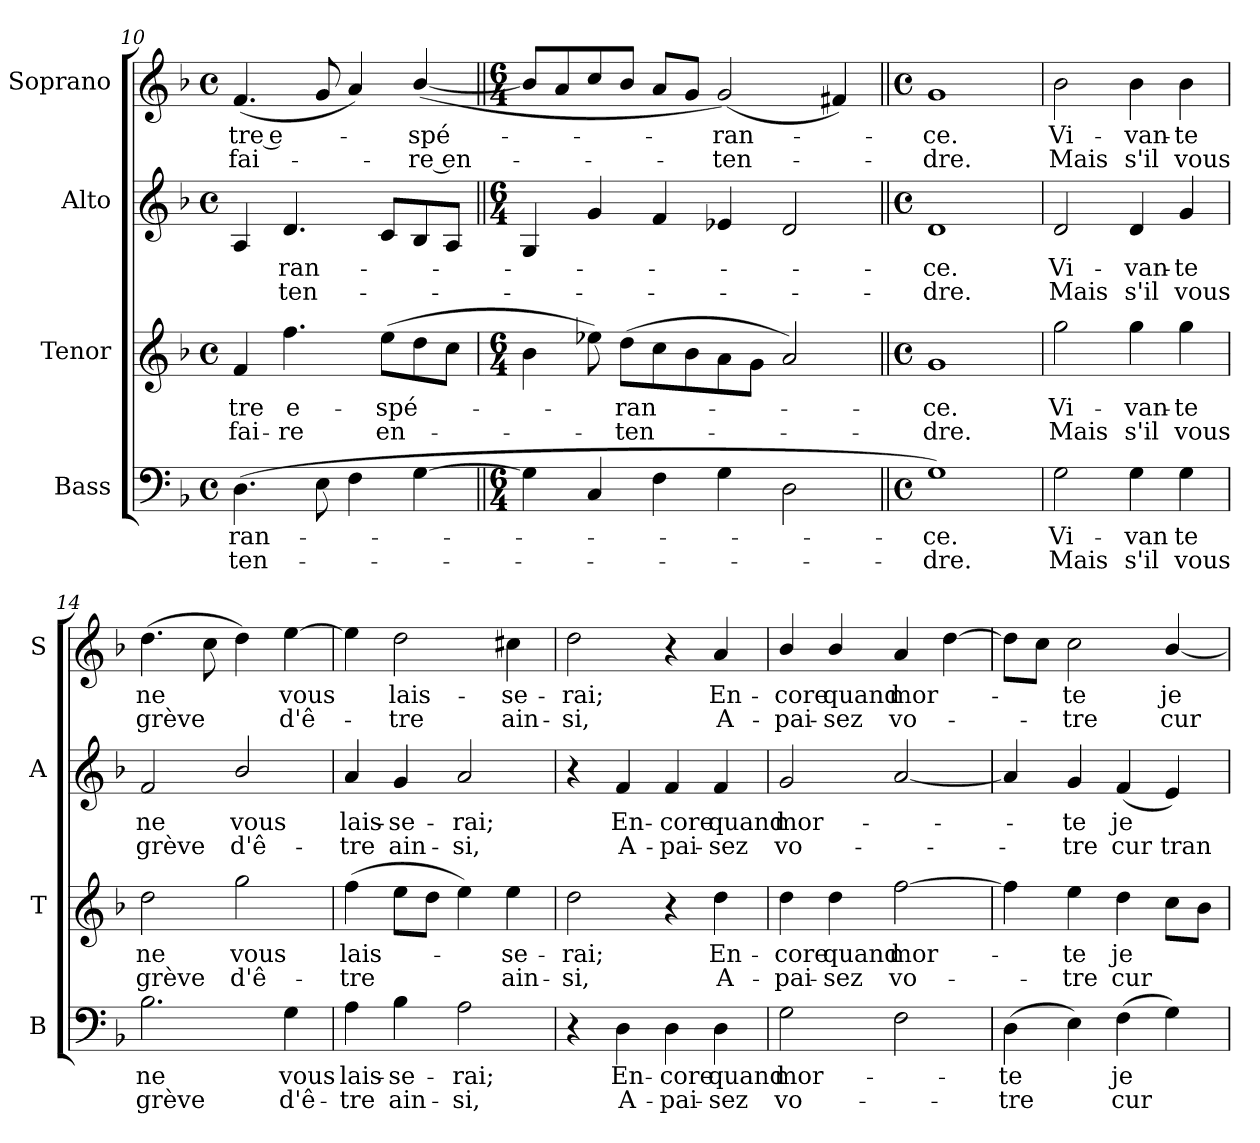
**kern	**text	**text	**kern	**text	**text	**kern	**text	**text	**kern	**text	**text
*part4	*part4	*part4	*part3	*part3	*part3	*part2	*part2	*part2	*part1	*part1	*part1
*staff4	*staff4	*staff4	*staff3	*staff3	*staff3	*staff2	*staff2	*staff2	*staff1	*staff1	*staff1
*I"Bass	*	*	*I"Tenor	*	*	*I"Alto	*	*	*I"Soprano	*	*
*I'B	*	*	*I'T	*	*	*I'A	*	*	*I'S	*	*
*clefF4	*	*	*clefG2	*	*	*clefG2	*	*	*clefG2	*	*
*k[b-]	*	*	*k[b-]	*	*	*k[b-]	*	*	*k[b-]	*	*
*F:	*	*	*F:	*	*	*F:	*	*	*F:	*	*
*M4/4	*	*	*M4/4	*	*	*M4/4	*	*	*M4/4	*	*
*met(c)	*	*	*met(c)	*	*	*met(c)	*	*	*met(c)	*	*
=10	=10	=10	=10	=10	=10	=10	=10	=10	=10	=10	=10
!	!LO:LY:b	!LO:LY:b	!	!LO:LY:b	!LO:LY:b	!	!	!	!	!LO:LY:b	!LO:LY:b
(>4.D	-ran-	ten-	4f	tre	fai-	4A	.	.	(<4.f	tre e-	fai-
!	!	!	!	!LO:LY:b	!LO:LY:b	!	!LO:LY:b	!LO:LY:b	!	!	!
.	.	.	4.ff	-e-	-re	4.d	ran-	ten-	.	.	.
8E	.	.	.	.	.	.	.	.	8g	.	.
4F	.	.	.	.	.	.	.	.	4a)	.	.
!	!	!	!	!LO:LY:b	!LO:LY:b	!	!	!	!	!	!
.	.	.	(>8eeL	spé-	en-	8cL	.	.	.	.	.
!	!	!	!	!	!	!	!	!	!	!LO:LY:b	!LO:LY:b
[4G	.	.	8dd	.	.	8B-	.	.	(<[4b-/	spé-	re en-
.	.	.	8ccJ	.	.	8AJ	.	.	.	.	.
=11||	=11||	=11||	=11	=11||	=11||	=11||	=11||	=11||	=11||	=11||	=11||
*M6/4	*	*	*M6/4	*	*	*M6/4	*	*	*M6/4	*	*
4G]	.	.	4b-	.	.	4G	.	.	8b-/L]	.	.
.	.	.	.	.	.	.	.	.	8a/	.	.
4C/	.	.	8ee-X)	.	.	4g	.	.	8cc/	.	.
!	!	!	!	!LO:LY:b	!LO:LY:b	!	!	!	!	!	!
.	.	.	(>8ddL	ran-	ten-	.	.	.	8b-/J	.	.
4F	.	.	8cc\	.	.	4f	.	.	8aL	.	.
.	.	.	8b-\	.	.	.	.	.	8gJ	.	.
!	!	!	!	!	!	!	!	!	!	!LO:LY:b	!LO:LY:b
4G	.	.	8a\	.	.	4e-X	.	.	(<2g)	ran-	ten-
.	.	.	8g\J	.	.	.	.	.	.	.	.
2D	.	.	2a)	.	.	2d	.	.	.	.	.
.	.	.	.	.	.	.	.	.	4f#X)	.	.
=12||	=12||	=12||	=12||	=12||	=12||	=12||	=12||	=12||	=12||	=12||	=12||
*M4/4	*	*	*M4/4	*	*	*M4/4	*	*	*M4/4	*	*
*met(c)	*	*	*met(c)	*	*	*met(c)	*	*	*met(c)	*	*
!	!LO:LY:b	!LO:LY:b	!	!LO:LY:b	!LO:LY:b	!	!LO:LY:b	!LO:LY:b	!	!LO:LY:b	!LO:LY:b
1G)	ce.	dre.	1g	-ce.	dre.	1d	ce.	dre.	1g	ce.	dre.
=13	=13	=13	=13	=13	=13	=13	=13	=13	=13	=13	=13
!	!LO:LY:b	!LO:LY:b	!	!LO:LY:b	!LO:LY:b	!	!LO:LY:b	!LO:LY:b	!	!LO:LY:b	!LO:LY:b
2G	Vi-	-Mais	2gg	Vi-	-Mais	2d	Vi-	-Mais	2b-	Vi-	-Mais
!	!LO:LY:b	!LO:LY:b	!	!LO:LY:b	!LO:LY:b	!	!LO:LY:b	!LO:LY:b	!	!LO:LY:b	!LO:LY:b
4G	van	s'il	4gg	van-	-s'il	4d	van-	-s'il	4b-	van-	-s'il
!	!LO:LY:b	!LO:LY:b	!	!LO:LY:b	!LO:LY:b	!	!LO:LY:b	!LO:LY:b	!	!LO:LY:b	!LO:LY:b
4G	te	vous	4gg	te	vous	4g	te	vous	4b-	te	vous
!!LO:LB:g=z
=14	=14	=14	=14	=14	=14	=14	=14	=14	=14	=14	=14
!	!LO:LY:b	!LO:LY:b	!	!LO:LY:b	!LO:LY:b	!	!LO:LY:b	!LO:LY:b	!	!LO:LY:b	!LO:LY:b
2.B-	ne	grève	2dd	ne	grève	2f	ne	grève	(>4.dd	ne	grève
.	.	.	.	.	.	.	.	.	8cc	.	.
!	!	!	!	!LO:LY:b	!LO:LY:b	!	!LO:LY:b	!LO:LY:b	!	!	!
.	.	.	2gg	vous	d'ê-	2b-/	vous	d'ê-	4dd)	.	.
!	!LO:LY:b	!LO:LY:b	!	!	!	!	!	!	!	!LO:LY:b	!LO:LY:b
4G	vous	d'ê-	.	.	.	.	.	.	[4ee	vous	d'ê-
=15	=15	=15	=15	=15	=15	=15	=15	=15	=15	=15	=15
!	!LO:LY:b	!LO:LY:b	!	!LO:LY:b	!LO:LY:b	!	!LO:LY:b	!LO:LY:b	!	!	!
4A	-lais-	-tre	(>4ff	-lais-	tre	4a	-lais-	-tre	4ee]	.	.
!	!LO:LY:b	!LO:LY:b	!	!	!	!	!LO:LY:b	!LO:LY:b	!	!LO:LY:b	!LO:LY:b
4B-	se-	-ain-	8eeL	.	.	4g	se-	-ain-	2dd	lais-	-tre
.	.	.	8ddJ	.	.	.	.	.	.	.	.
!	!LO:LY:b	!LO:LY:b	!	!	!	!	!LO:LY:b	!LO:LY:b	!	!	!
2A	-rai;	si,	4ee)	.	.	2a	-rai;	si,	.	.	.
!	!	!	!	!LO:LY:b	!LO:LY:b	!	!	!	!	!LO:LY:b	!LO:LY:b
.	.	.	4ee	se-	-ain-	.	.	.	4cc#X	se-	-ain-
=16	=16	=16	=16	=16	=16	=16	=16	=16	=16	=16	=16
!	!	!	!	!LO:LY:b	!LO:LY:b	!	!	!	!	!LO:LY:b	!LO:LY:b
4r	.	.	2dd	-rai;	si,	4r	.	.	2dd	-rai;	si,
!	!LO:LY:b	!LO:LY:b	!	!	!	!	!LO:LY:b	!LO:LY:b	!	!	!
4D	En-	-A-	.	.	.	4f	En-	-A-	.	.	.
!	!LO:LY:b	!LO:LY:b	!	!	!	!	!LO:LY:b	!LO:LY:b	!	!	!
4D	-core	pai-	4r	.	.	4f	-core	pai-	4r	.	.
!	!LO:LY:b	!LO:LY:b	!	!LO:LY:b	!LO:LY:b	!	!LO:LY:b	!LO:LY:b	!	!LO:LY:b	!LO:LY:b
4D	-quand	sez	4dd	En-	-A-	4f	-quand	sez	4a	En-	-A-
=17	=17	=17	=17	=17	=17	=17	=17	=17	=17	=17	=17
!	!LO:LY:b	!LO:LY:b	!	!LO:LY:b	!LO:LY:b	!	!LO:LY:b	!LO:LY:b	!	!LO:LY:b	!LO:LY:b
2G	mor-	vo-	4dd	-core	pai-	2g	mor-	vo-	4b-/	-core	pai-
!	!	!	!	!LO:LY:b	!LO:LY:b	!	!	!	!	!LO:LY:b	!LO:LY:b
.	.	.	4dd	-quand	sez	.	.	.	4b-/	-quand	sez
!	!	!	!	!LO:LY:b	!LO:LY:b	!	!	!	!	!LO:LY:b	!LO:LY:b
2F	.	.	[2ff	mor-	vo-	[2a	.	.	4a/	mor-	vo-
.	.	.	.	.	.	.	.	.	[4dd	.	.
!!LO:LB:g=z
=18	=18	=18	=18	=18	=18	=18	=18	=18	=18	=18	=18
!	!LO:LY:b	!LO:LY:b	!	!	!	!	!	!	!	!	!
(>4D	te	tre	4ff]	.	.	4a]	.	.	8ddL]	.	.
.	.	.	.	.	.	.	.	.	8ccJ	.	.
!	!	!	!	!LO:LY:b	!LO:LY:b	!	!LO:LY:b	!LO:LY:b	!	!LO:LY:b	!LO:LY:b
4E)	.	.	4ee	te	tre	4g	te	tre	2cc	-te	tre
!	!LO:LY:b	!LO:LY:b	!	!LO:LY:b	!LO:LY:b	!	!LO:LY:b	!LO:LY:b	!	!	!
(>4F	je	cur	4dd	je	cur	(<4f	je	cur	.	.	.
!	!	!	!	!	!	!	!	!LO:LY:b	!	!LO:LY:b	!LO:LY:b
4G)	.	.	8ccL	.	.	4e)	.	tran-	[4b-/	je	cur
.	.	.	8b-J	.	.	.	.	.	.	.	.
=	=	=	=	=	=	=	=	=	=	=	=
*-	*-	*-	*-	*-	*-	*-	*-	*-	*-	*-	*-
